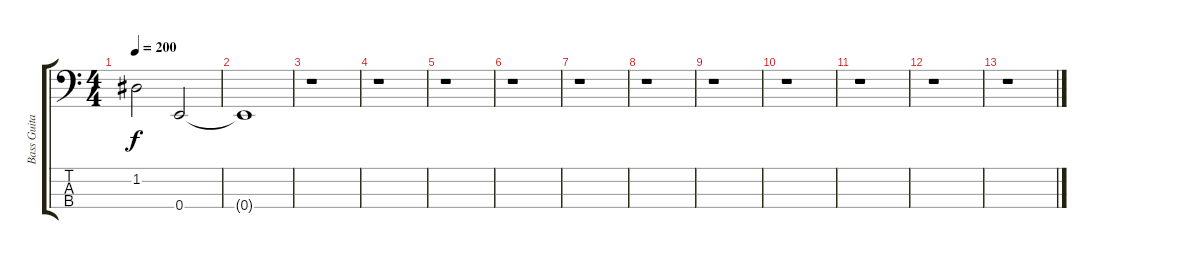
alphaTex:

\track ("Bass Guitar" "Bass Guita") {instrument electricbassfinger}
\staff {score tabs}
\tuning (G2 D2 A1 E1) {hide}
\ts (4 4)
\tempo 200
\clef f4
\ks c
1.2{t}.2{dy f} 0.4.2 |
0.4{t}.1 |
r.1 |
r.1 |
r.1 |
r.1 |
r.1 |
r.1 |
r.1 |
r.1 |
r.1 |
r.1 |
r.1
